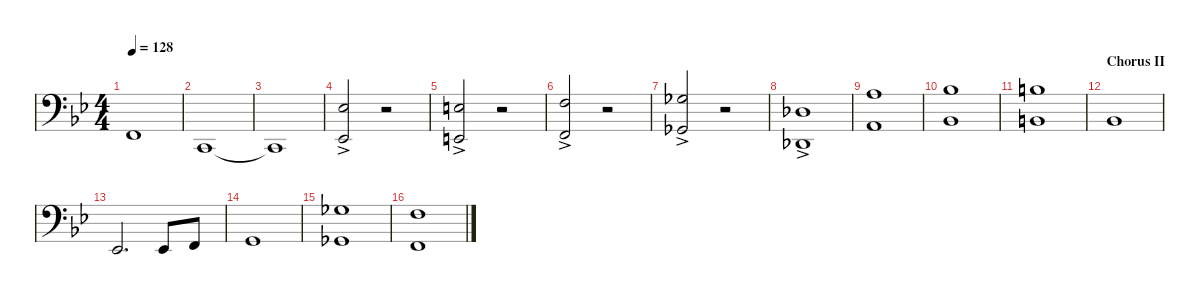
\defaultSystemsLayout 4
\hideDynamics
\bracketExtendMode groupsimilarinstruments
\singleTrackTrackNamePolicy hidden
\multiTrackTrackNamePolicy hidden
\firstSystemTrackNameMode fullname
\firstSystemTrackNameOrientation horizontal
\otherSystemsTrackNameOrientation horizontal
\extendBarLines
\track ("Strings2" "vln.") {defaultSystemsLayout 8 instrument stringensemble1}
\staff {score}
\tuning (G2 D2 A1 E1 A0)
\ts (4 4)
\tempo 128
\clef f4
\ks bb
13.4{acc forcenatural}.1{dy f beam Up} |
15.5{acc forcenatural}.1{beam Up} |
15.5{t acc forcenatural}.1{beam Up} |
(18.3{ac acc b} 18.5{ac acc b}).2{beam Up} r.2{beam Up} |
(19.3{ac acc forcenatural} 19.5{ac acc forcenatural}).2{beam Up} r.2{beam Up} |
(20.3{ac acc forcenatural} 20.5{ac acc forcenatural}).2{beam Up} r.2{beam Up} |
(21.3{ac acc b} 21.5{ac acc b}).2{beam Up} r.2{beam Up} |
(16.3{ac acc b} 16.5{ac acc b}).1{beam Up} |
(14.1{acc forcenatural} 12.3{acc forcenatural}).1{beam Down} |
(15.1{acc b} 13.3{acc b}).1{beam Down} |
(16.1{acc forcenatural} 14.3{acc forcenatural}).1{beam Down} |
\section ("" "Chorus II")
13.3{acc b}.1{beam Up} |
18.5{acc b}.2{d beam Up} 18.5{acc b}.8{beam Up} 20.5{acc forcenatural}.8{beam Up} |
22.5{acc forcenatural}.1{beam Up} |
(21.3{acc b} 21.5{acc b}).1{beam Up} |
(20.3{acc forcenatural} 20.5{acc forcenatural}).1{beam Up}
